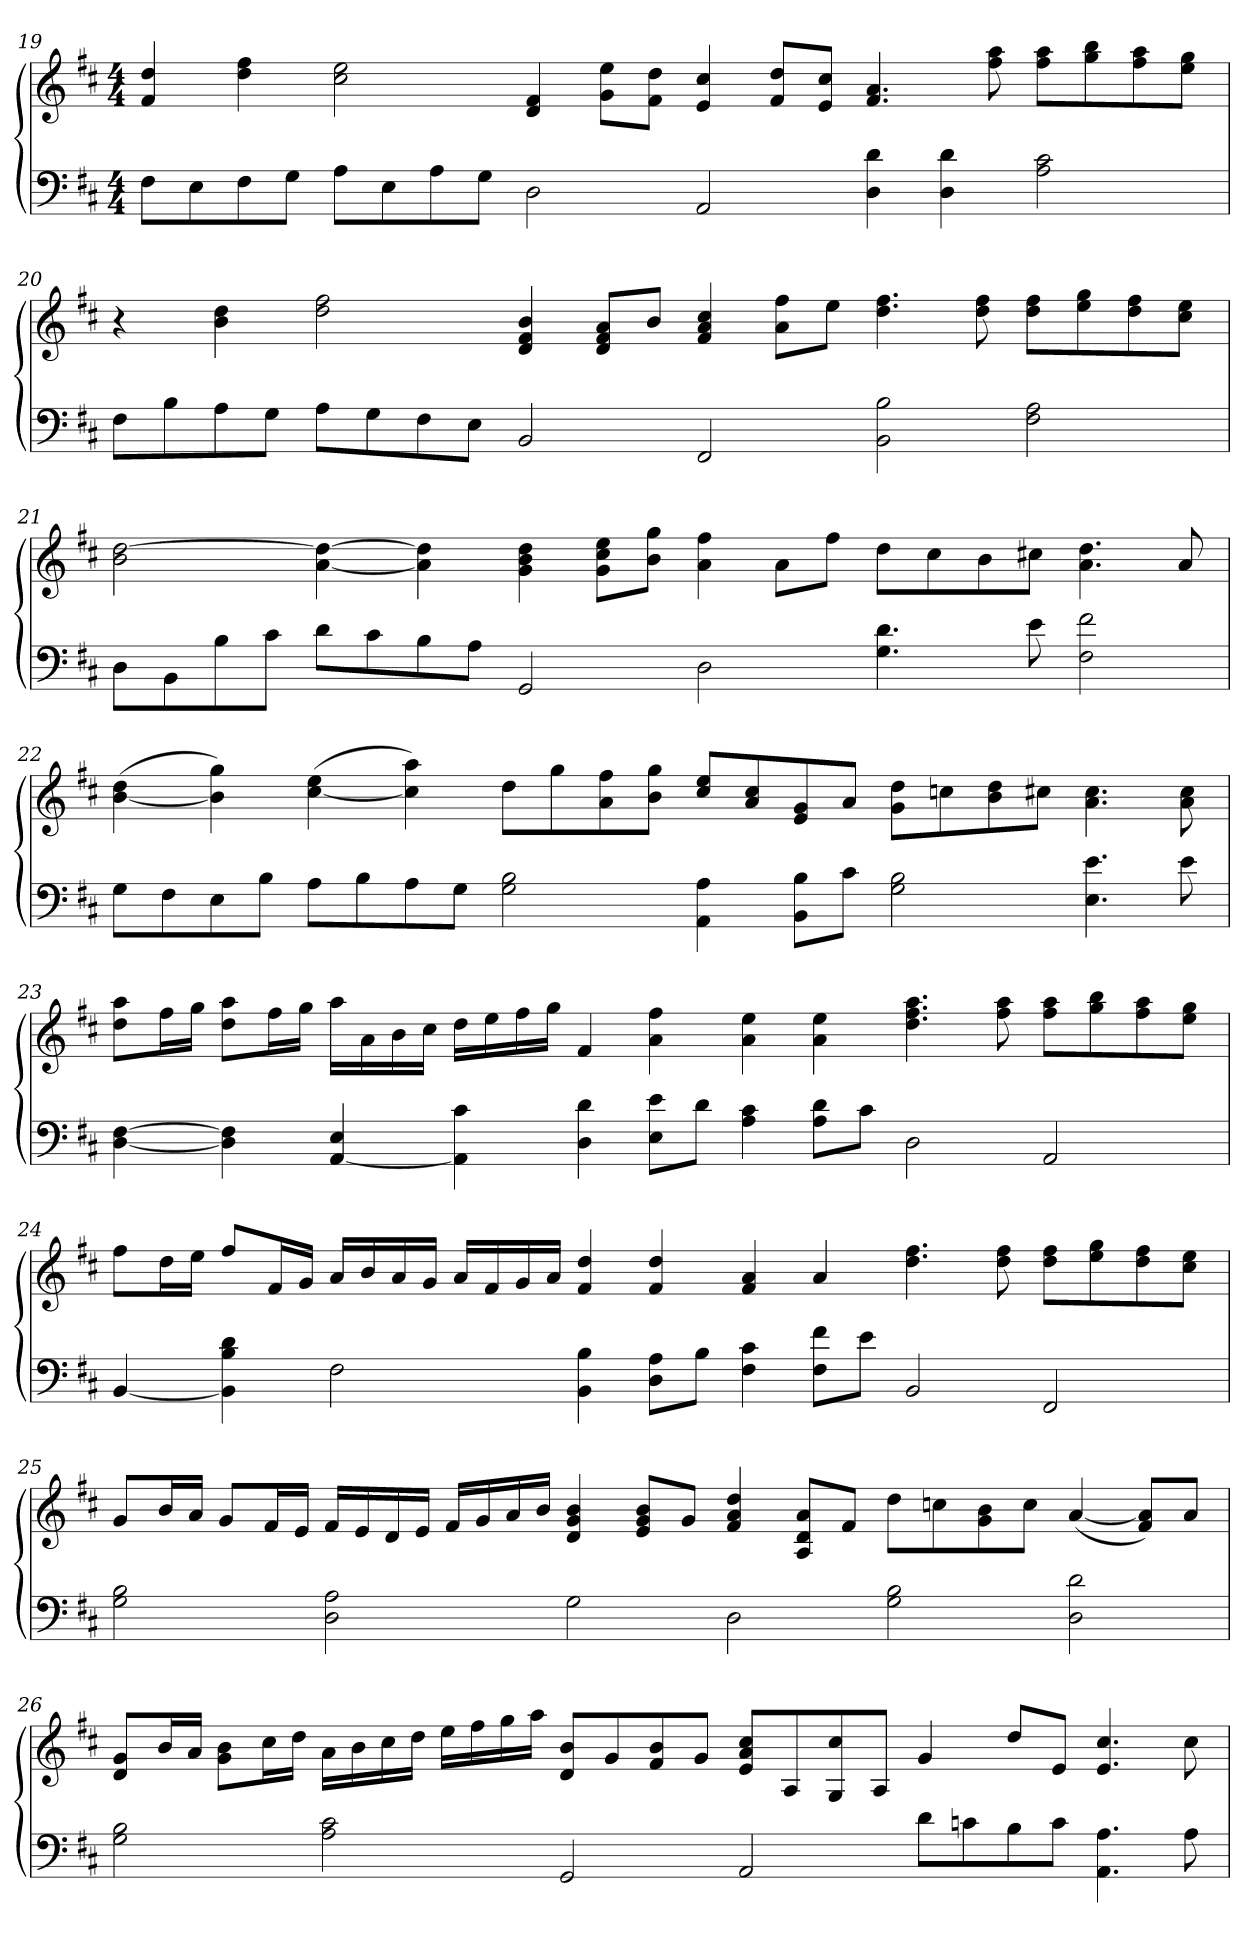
**kern	**kern
*part1	*part1
*staff2	*staff1
!!LO:PB:g=z
*clefF4	*clefG2
*k[f#c#]	*k[f#c#]
*D:	*D:
*M4/4	*M4/4
=19	=19
8F#\L	4f#/ 4dd/
8E\	.
8F#\	4dd\ 4ff#\
8G\J	.
8A\L	2cc#\ 2ee\
8E\	.
8A\	.
8G\J	.
2D\	4f#/ 4d/
.	8g\ 8ee\L
.	8dd\ 8f#\J
2AA/	4e/ 4cc#/
.	8dd/ 8f#/L
.	8e/ 8cc#/J
4D\ 4d\	4.a/ 4.f#/
4D\ 4d\	.
.	8aa\ 8ff#\
2c#\ 2A\	8aa\ 8ff#\L
.	8gg\ 8bb\
.	8aa\ 8ff#\
.	8ee\ 8gg\J
!!LO:LB:g=z
=20	=20
8F#\L	4r
8B\	.
8A\	4dd\ 4b\
8G\J	.
8A\L	2ff#\ 2dd\
8G\	.
8F#\	.
8E\J	.
2BB/	4f#/ 4d/ 4b/
.	8d/ 8f#/ 8a/L
.	8b/J
2FF#/	4a/ 4cc#/ 4f#/
.	8a\ 8ff#\L
.	8ee\J
2BB\ 2B\	4.dd\ 4.ff#\
.	8dd\ 8ff#\
2A\ 2F#\	8dd\ 8ff#\L
.	8gg\ 8ee\
.	8ff#\ 8dd\
.	8cc#\ 8ee\J
!!LO:PB:g=z
=21	=21
8D\L	2b\ [2dd\
8BB\	.
8B\	.
8c#\J	.
8d\L	4dd_\ [4a\
8c#\	.
8B\	4dd]\ 4a]\
8A\J	.
2GG/	4b\ 4g\ 4dd\
.	8g\ 8cc#\ 8ee\L
.	8b\ 8gg\J
2D\	4ff#\ 4a\
.	8a\L
.	8ff#\J
4.d\ 4.G\	8dd\L
.	8cc#\
.	8b\
8e\	8cc#X\J
2f#\ 2F#\	4.dd\ 4.a\
.	8a/
!!LO:LB:g=z
=22	=22
8G\L	(<4dd\ [4b\
8F#\	.
8E\	4b]\ 4gg\)
8B\J	.
8A\L	(<[4cc#\ 4ee\
8B\	.
8A\	4cc#]\ 4aa\)
8G\J	.
2G\ 2B\	8dd\L
.	8gg\
.	8a\ 8ff#\
.	8b\ 8gg\J
4A\ 4AA\	8cc#/ 8ee/L
.	8a/ 8cc#/
8BB\ 8B\L	8g/ 8e/
8c#\J	8a/J
2B\ 2G\	8g\ 8dd\L
.	8ccn\
.	8dd\ 8b\
.	8cc#X\J
4.e\ 4.E\	4.cc#\ 4.a\
8e\	8cc#\ 8a\
!!LO:LB:g=z
=23	=23
[4F#\ [4D\	8aa\ 8dd\L
.	16ff#\L
.	16gg\JJ
4F#]\ 4D]\	8dd\ 8aa\L
.	16ff#\L
.	16gg\JJ
[4AA/ 4E/	16aa\LL
.	16a\
.	16b\
.	16cc#\JJ
4c#\ 4AA]\	16dd\LL
.	16ee\
.	16ff#\
.	16gg\JJ
4D\ 4d\	4f#/
8E\ 8e\L	4ff#\ 4a\
8d\J	.
4A\ 4c#\	4a\ 4ee\
8d\ 8A\L	4ee\ 4a\
8c#\J	.
2D\	4.dd\ 4.ff#\ 4.aa\
.	8ff#\ 8aa\
2AA/	8aa\ 8ff#\L
.	8bb\ 8gg\
.	8ff#\ 8aa\
.	8ee\ 8gg\J
=24	=24
[4BB/	8ff#\L
.	16dd\L
.	16ee\JJ
4d\ 4BB]\ 4B\	8ff#/L
.	16f#/L
.	16g/JJ
2F#\	16a/LL
.	16b/
.	16a/
.	16g/JJ
.	16a/LL
.	16f#/
.	16g/
.	16a/JJ
4BB\ 4B\	4dd/ 4f#/
8A\ 8D\L	4dd/ 4f#/
8B\J	.
4F#\ 4c#\	4a/ 4f#/
8f#\ 8F#\L	4a/
8e\J	.
2BB/	4.dd\ 4.ff#\
.	8dd\ 8ff#\
2FF#/	8dd\ 8ff#\L
.	8ee\ 8gg\
.	8dd\ 8ff#\
.	8cc#\ 8ee\J
!!LO:LB:g=z
=25	=25
2G\ 2B\	8g/L
.	16b/L
.	16a/JJ
.	8g/L
.	16f#/L
.	16e/JJ
2A\ 2D\	16f#/LL
.	16e/
.	16d/
.	16e/JJ
.	16f#/LL
.	16g/
.	16a/
.	16b/JJ
2G\	4d/ 4b/ 4g/
.	8e/ 8b/ 8g/L
.	8g/J
2D\	4f#/ 4a/ 4dd/
.	8A/ 8d/ 8a/L
.	8f#/J
2B\ 2G\	8dd\L
.	8ccn\
.	8g\ 8b\
.	8cc\J
2d\ 2D\	(<[4a/
.	8f#/ 8a]/L)
.	8a/J
!!LO:LB:g=z
=26	=26
2B\ 2G\	8g/ 8d/L
.	16b/L
.	16a/JJ
.	8g\ 8b\L
.	16cc#\L
.	16dd\JJ
2c#\ 2A\	16a\LL
.	16b\
.	16cc#\
.	16dd\JJ
.	16ee\LL
.	16ff#\
.	16gg\
.	16aa\JJ
2GG/	8d/ 8b/L
.	8g/
.	8f#/ 8b/
.	8g/J
2AA/	8a/ 8cc#/ 8e/L
.	8A/
.	8G/ 8cc#/
.	8A/J
8d\L	4g/
8cn\	.
8B\	8dd/L
8c\J	8e/J
4.A\ 4.AA\	4.e/ 4.cc#/
8A\	8cc#\
=	=
*-	*-
